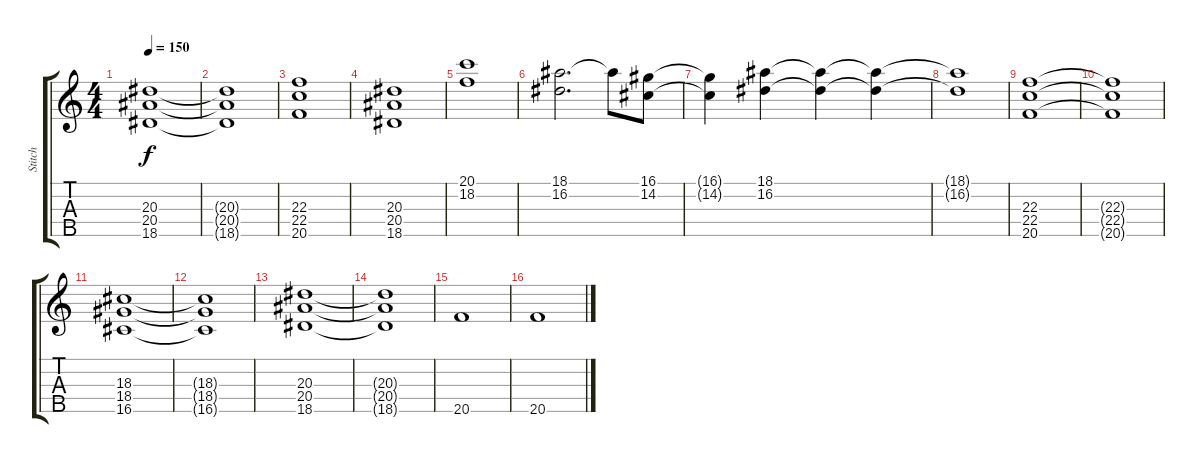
\track ("Stitch" "Stitch") {instrument stringensemble2}
\staff {score tabs}
\tuning (E4 B3 G3 D3 A2) {hide}
\ts (4 4)
\tempo 150
\clef g2
\ks c
(20.3 20.4 18.5).1{dy f} |
(20.3{t} 20.4{t} 18.5{t}).1 |
(22.3 22.4 20.5).1 |
(20.3 20.4 18.5).1 |
(20.1 18.2).1 |
(18.1 16.2).2{d} 18.1{t}.8 (16.1 14.2).8 |
(16.1{t} 14.2{t}).4 (18.1 16.2).4 (18.1{t} 16.2{t}).4 (18.1{t} 16.2{t}).4 |
(18.1{t} 16.2{t}).1 |
(22.3 22.4 20.5).1 |
(22.3{t} 22.4{t} 20.5{t}).1 |
(18.3 18.4 16.5).1 |
(18.3{t} 18.4{t} 16.5{t}).1 |
(20.3 20.4 18.5).1 |
(20.3{t} 20.4{t} 18.5{t}).1 |
20.5.1 |
20.5.1
